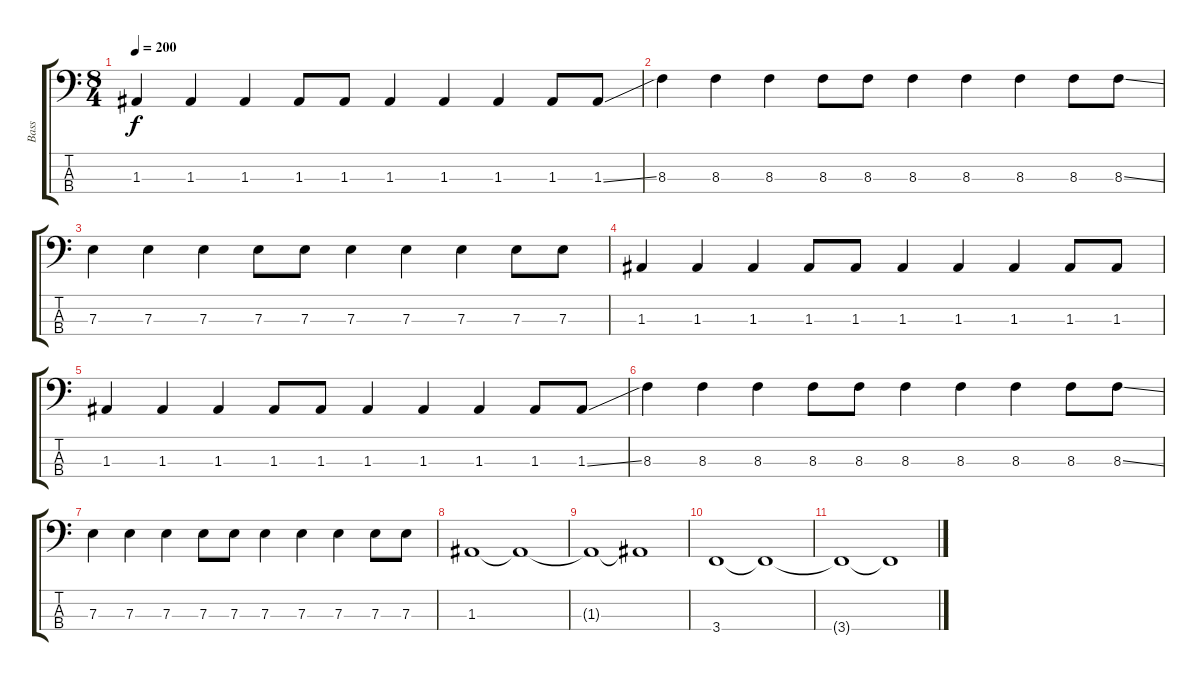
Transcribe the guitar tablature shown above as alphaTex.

\track ("Bass" "Bass") {instrument electricbasspick}
\staff {score tabs}
\tuning (G2 D2 A1 D1) {hide}
\ts (8 4)
\tempo 200
\clef f4
\ks c
1.3.4{dy f} 1.3.4 1.3.4 1.3.8 1.3.8 1.3.4 1.3.4 1.3.4 1.3.8 1.3{ss}.8 |
8.3.4 8.3.4 8.3.4 8.3.8 8.3.8 8.3.4 8.3.4 8.3.4 8.3.8 8.3{ss}.8 |
7.3.4 7.3.4 7.3.4 7.3.8 7.3.8 7.3.4 7.3.4 7.3.4 7.3.8 7.3.8 |
1.3.4 1.3.4 1.3.4 1.3.8 1.3.8 1.3.4 1.3.4 1.3.4 1.3.8 1.3.8 |
1.3.4 1.3.4 1.3.4 1.3.8 1.3.8 1.3.4 1.3.4 1.3.4 1.3.8 1.3{ss}.8 |
8.3.4 8.3.4 8.3.4 8.3.8 8.3.8 8.3.4 8.3.4 8.3.4 8.3.8 8.3{ss}.8 |
7.3.4 7.3.4 7.3.4 7.3.8 7.3.8 7.3.4 7.3.4 7.3.4 7.3.8 7.3.8 |
1.3.1{volume 16} 1.3{t}.1 |
1.3{t}.1 1.3{t}.1 |
3.4.1 3.4{t}.1 |
3.4{t}.1 3.4{t}.1
